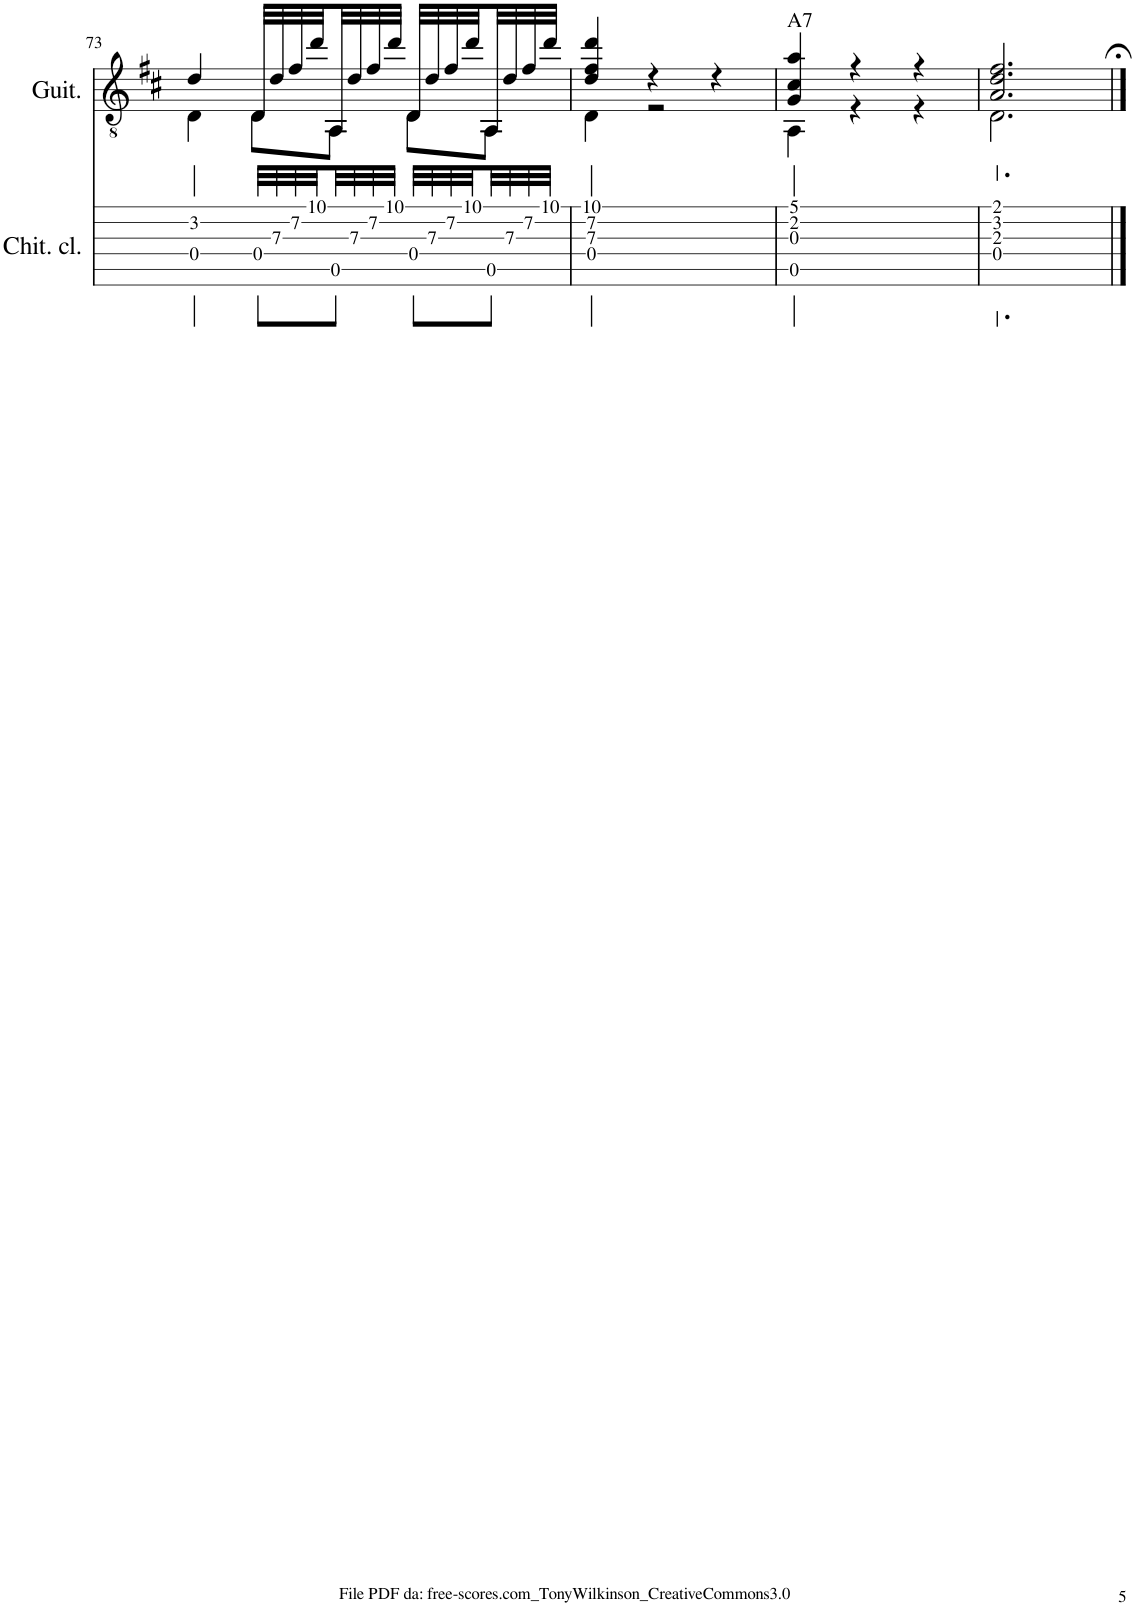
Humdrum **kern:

**kern	**kern
*part2	*part1
*staff2	*staff1
*I"Chitarra classica	*I"Guitar
*I'Chit. cl.	*I'Guit.
!!LO:PB:g=z
*	*clefGv2
*k[f#c#]	*k[f#c#]
*M3/4	*M3/4
=73	=73
*^	*^
4d/	4D\	4d/	4D\
32D/LLL	8D\L	32D/LLL	8D\L
32d/	.	32d/	.
32f#/	.	32f#/	.
32dd/	.	32dd/	.
32AA/	8AA\J	32AA/	8AA\J
32d/	.	32d/	.
32f#/	.	32f#/	.
32dd/JJJ	.	32dd/JJJ	.
32D/LLL	8D\L	32D/LLL	8D\L
32d/	.	32d/	.
32f#/	.	32f#/	.
32dd/	.	32dd/	.
32AA/	8AA\J	32AA/	8AA\J
32d/	.	32d/	.
32f#/	.	32f#/	.
32dd/JJJ	.	32dd/JJJ	.
=74	=74	=74	=74
4d/ 4f#/ 4dd/	4D\	4d/ 4f#/ 4dd/	4D\
4r	2r	4r	2r
4r	.	4r	.
=75	=75	=75	=75
!	!	!LO:TX:a:t=A7	!
4G/ 4c#/ 4a/	4AA\	4G/ 4c#/ 4a/	4AA\
4r	4r	4r	4r
4r	4r	4r	4r
=76	=76	=76	=76
2.A/ 2.d/ 2.f#/	2.D\	2.A/ 2.d/ 2.f#/	2.D\
*v	*v	*	*
*	*v	*v
==	==
*-	*-
